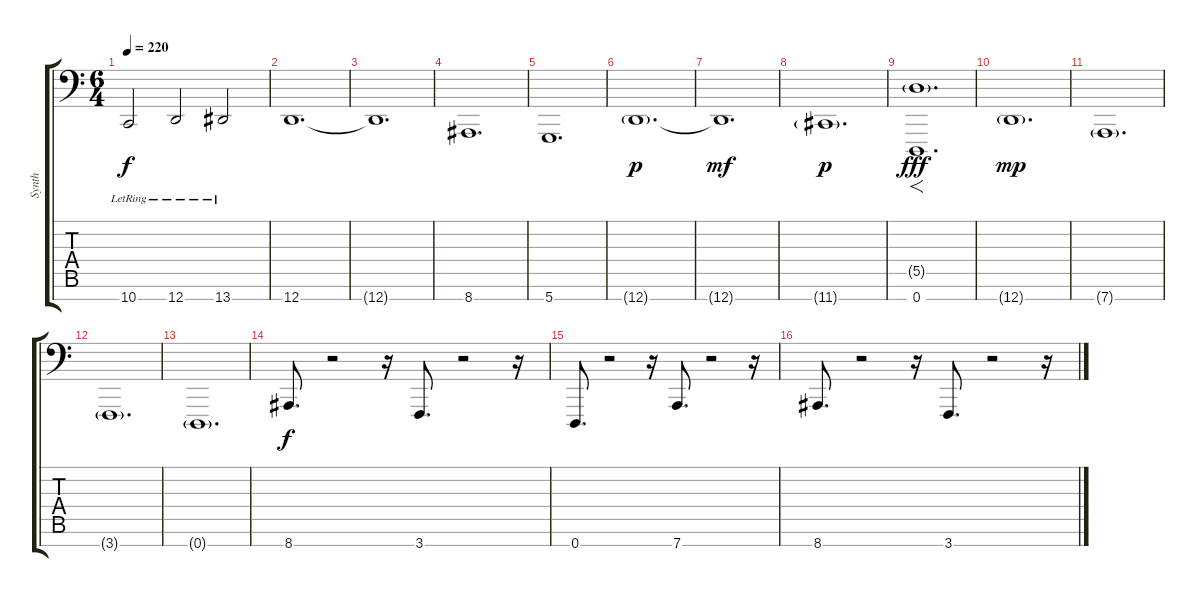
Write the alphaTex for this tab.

\track ("Synth" "Synth") {instrument tubularbells}
\staff {score tabs}
\tuning (E4 B3 G3 D3 A2 E2 D1) {hide}
\ts (6 4)
\tempo 220
\clef f4
\ks c
10.7{lr}.2{dy f} 12.7{lr}.2 13.7{lr}.2 |
12.7.1{d} |
12.7{t}.1{d} |
8.7.1{d} |
5.7.1{d} |
12.7{g}.1{d dy p} |
12.7{t}.1{d dy mf} |
11.7{g}.1{d dy p} |
(5.5{g} 0.7).1{f d dy fff volume 16} |
12.7{g}.1{d dy mp volume 12} |
7.7{g}.1{d} |
3.7{g}.1{d} |
0.7{g}.1{d} |
8.7.8{d dy f volume 12 instrument tuba} r.2 r.16 3.7.8{d} r.2 r.16 |
0.7.8{d} r.2 r.16 7.7.8{d} r.2 r.16 |
8.7.8{d} r.2 r.16 3.7.8{d} r.2 r.16
